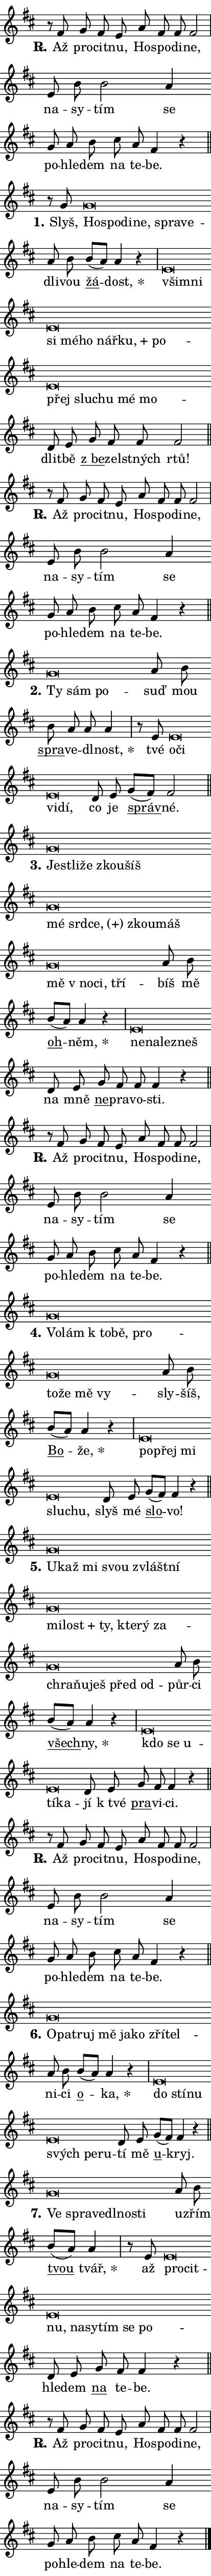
\version "2.22.1"
\header { tagline = "" }
\paper {
  indent = 0\cm
  top-margin = 0\cm
  right-margin = 0\cm
  bottom-margin = 0\cm
  left-margin = 0\cm
  paper-width = 7\cm
  page-breaking = #ly:one-page-breaking
  system-system-spacing.basic-distance = #11
  score-system-spacing.basic-distance = #11
  ragged-last = ##f
}


%% Author: Thomas Morley
%% https://lists.gnu.org/archive/html/lilypond-user/2020-05/msg00002.html
#(define (line-position grob)
"Returns position of @var[grob} in current system:
   @code{'start}, if at first time-step
   @code{'end}, if at last time-step
   @code{'middle} otherwise
"
  (let* ((col (ly:item-get-column grob))
         (ln (ly:grob-object col 'left-neighbor))
         (rn (ly:grob-object col 'right-neighbor))
         (col-to-check-left (if (ly:grob? ln) ln col))
         (col-to-check-right (if (ly:grob? rn) rn col))
         (break-dir-left
           (and
             (ly:grob-property col-to-check-left 'non-musical #f)
             (ly:item-break-dir col-to-check-left)))
         (break-dir-right
           (and
             (ly:grob-property col-to-check-right 'non-musical #f)
             (ly:item-break-dir col-to-check-right))))
        (cond ((eqv? 1 break-dir-left) 'start)
              ((eqv? -1 break-dir-right) 'end)
              (else 'middle))))

#(define (tranparent-at-line-position vctor)
  (lambda (grob)
  "Relying on @code{line-position} select the relevant enry from @var{vctor}.
Used to determine transparency,"
    (case (line-position grob)
      ((end) (not (vector-ref vctor 0)))
      ((middle) (not (vector-ref vctor 1)))
      ((start) (not (vector-ref vctor 2))))))

noteHeadBreakVisibility =
#(define-music-function (break-visibility)(vector?)
"Makes @code{NoteHead}s transparent relying on @var{break-visibility}"
#{
  \override NoteHead.transparent =
    #(tranparent-at-line-position break-visibility)
#})

#(define delete-ledgers-for-transparent-note-heads
  (lambda (grob)
    "Reads whether a @code{NoteHead} is transparent.
If so this @code{NoteHead} is removed from @code{'note-heads} from
@var{grob}, which is supposed to be @code{LedgerLineSpanner}.
As a result ledgers are not printed for this @code{NoteHead}"
    (let* ((nhds-array (ly:grob-object grob 'note-heads))
           (nhds-list
             (if (ly:grob-array? nhds-array)
                 (ly:grob-array->list nhds-array)
                 '()))
           ;; Relies on the transparent-property being done before
           ;; Staff.LedgerLineSpanner.after-line-breaking is executed.
           ;; This is fragile ...
           (to-keep
             (remove
               (lambda (nhd)
                 (ly:grob-property nhd 'transparent #f))
               nhds-list)))
      ;; TODO find a better method to iterate over grob-arrays, similiar
      ;; to filter/remove etc for lists
      ;; For now rebuilt from scratch
      (set! (ly:grob-object grob 'note-heads)  '())
      (for-each
        (lambda (nhd)
          (ly:pointer-group-interface::add-grob grob 'note-heads nhd))
        to-keep))))

hideNotes = {
  \noteHeadBreakVisibility #begin-of-line-visible
}
unHideNotes = {
  \noteHeadBreakVisibility #all-visible
}

% work-around for resetting accidentals
% https://lilypond.org/doc/v2.23/Documentation/notation/displaying-rhythms#unmetered-music
cadenzaMeasure = {
  \cadenzaOff
  \partial 1024 s1024
  \cadenzaOn
}

#(define-markup-command (accent layout props text) (markup?)
  "Underline accented syllable"
  (interpret-markup layout props
    #{\markup \override #'(offset . 4.3) \underline { #text }#}))

responsum = \markup \concat {
  "R" \hspace #-1.05 \path #0.1 #'((moveto 0 0.07) (lineto 0.9 0.8)) \hspace #0.05 "."
}

\layout {
    \context {
        \Staff
        \remove "Time_signature_engraver"
        \override LedgerLineSpanner.after-line-breaking = #delete-ledgers-for-transparent-note-heads
    }
    \context {
        \Voice {
            \override NoteHead.output-attributes = #'((class . "notehead"))
            \override Hairpin.height = #0.55
        }
    }
    \context {
        \Lyrics {
            \override StanzaNumber.output-attributes = #'((class . "stanzanumber"))
            \override LyricSpace.minimum-distance = #0.9
            \override LyricText.font-name = #"TeX Gyre Schola"
            \override LyricText.font-size = 1
            \override StanzaNumber.font-name = #"TeX Gyre Schola Bold"
            \override StanzaNumber.font-size = 1
        }
    }
}

% magnetic-lyrics.ily
%
%   written by
%     Jean Abou Samra <jean@abou-samra.fr>
%     Werner Lemberg <wl@gnu.org>
%
%   adapted by
%     Jiri Hon <jiri.hon@gmail.com>
%
% Version 2022-Apr-15

% https://www.mail-archive.com/lilypond-user@gnu.org/msg149350.html

#(define (Left_hyphen_pointer_engraver context)
   "Collect syllable-hyphen-syllable occurrences in lyrics and store
them in properties.  This engraver only looks to the left.  For
example, if the lyrics input is @code{foo -- bar}, it does the
following.

@itemize @bullet
@item
Set the @code{text} property of the @code{LyricHyphen} grob between
@q{foo} and @q{bar} to @code{foo}.

@item
Set the @code{left-hyphen} property of the @code{LyricText} grob with
text @q{foo} to the @code{LyricHyphen} grob between @q{foo} and
@q{bar}.
@end itemize

Use this auxiliary engraver in combination with the
@code{lyric-@/text::@/apply-@/magnetic-@/offset!} hook."
   (let ((hyphen #f)
         (text #f))
     (make-engraver
      (acknowledgers
       ((lyric-syllable-interface engraver grob source-engraver)
        (set! text grob)))
      (end-acknowledgers
       ((lyric-hyphen-interface engraver grob source-engraver)
        ;(when (not (grob::has-interface grob 'lyric-space-interface))
          (set! hyphen grob)));)
      ((stop-translation-timestep engraver)
       (when (and text hyphen)
         (ly:grob-set-object! text 'left-hyphen hyphen))
       (set! text #f)
       (set! hyphen #f)))))

#(define (lyric-text::apply-magnetic-offset! grob)
   "If the space between two syllables is less than the value in
property @code{LyricText@/.details@/.squash-threshold}, move the right
syllable to the left so that it gets concatenated with the left
syllable.

Use this function as a hook for
@code{LyricText@/.after-@/line-@/breaking} if the
@code{Left_@/hyphen_@/pointer_@/engraver} is active."
   (let ((hyphen (ly:grob-object grob 'left-hyphen #f)))
     (when hyphen
       (let ((left-text (ly:spanner-bound hyphen LEFT)))
         (when (grob::has-interface left-text 'lyric-syllable-interface)
           (let* ((common (ly:grob-common-refpoint grob left-text X))
                  (this-x-ext (ly:grob-extent grob common X))
                  (left-x-ext
                   (begin
                     ;; Trigger magnetism for left-text.
                     (ly:grob-property left-text 'after-line-breaking)
                     (ly:grob-extent left-text common X)))
                  ;; `delta` is the gap width between two syllables.
                  (delta (- (interval-start this-x-ext)
                            (interval-end left-x-ext)))
                  (details (ly:grob-property grob 'details))
                  (threshold (assoc-get 'squash-threshold details 0.2)))
             (when (< delta threshold)
               (let* (;; We have to manipulate the input text so that
                      ;; ligatures crossing syllable boundaries are not
                      ;; disabled.  For languages based on the Latin
                      ;; script this is essentially a beautification.
                      ;; However, for non-Western scripts it can be a
                      ;; necessity.
                      (lt (ly:grob-property left-text 'text))
                      (rt (ly:grob-property grob 'text))
                      (is-space (grob::has-interface hyphen 'lyric-space-interface))
                      (space (if is-space " " ""))
                      (space-markup (grob-interpret-markup grob " "))
                      (space-size (interval-length (ly:stencil-extent space-markup X)))
                      (extra-delta (if is-space space-size 0))
                      ;; Append new syllable.
                      (ltrt-space (if (and (string? lt) (string? rt))
                                (string-append lt space rt)
                                (make-concat-markup (list lt space rt))))
                      ;; Right-align `ltrt` to the right side.
                      (ltrt-space-markup (grob-interpret-markup
                               grob
                               (make-translate-markup
                                (cons (interval-length this-x-ext) 0)
                                (make-right-align-markup ltrt-space)))))
                 (begin
                   ;; Don't print `left-text`.
                   (ly:grob-set-property! left-text 'stencil #f)
                   ;; Set text and stencil (which holds all collected
                   ;; syllables so far) and shift it to the left.
                   (ly:grob-set-property! grob 'text ltrt-space)
                   (ly:grob-set-property! grob 'stencil ltrt-space-markup)
                   (ly:grob-translate-axis! grob (- (- delta extra-delta)) X))))))))))


#(define (lyric-hyphen::displace-bounds-first grob)
   ;; Make very sure this callback isn't triggered too early.
   (let ((left (ly:spanner-bound grob LEFT))
         (right (ly:spanner-bound grob RIGHT)))
     (ly:grob-property left 'after-line-breaking)
     (ly:grob-property right 'after-line-breaking)
     (ly:lyric-hyphen::print grob)))

squashThreshold = #0.4

\layout {
  \context {
    \Lyrics
    \consists #Left_hyphen_pointer_engraver
    \override LyricText.after-line-breaking =
      #lyric-text::apply-magnetic-offset!
    \override LyricHyphen.stencil = #lyric-hyphen::displace-bounds-first
    \override LyricText.details.squash-threshold = \squashThreshold
    \override LyricHyphen.minimum-distance = 0
    \override LyricHyphen.minimum-length = \squashThreshold
  }
}

squash = \override LyricText.details.squash-threshold = 9999
unSquash = \override LyricText.details.squash-threshold = \squashThreshold

left = \override LyricText.self-alignment-X = #LEFT
unLeft = \revert LyricText.self-alignment-X

starOffset = #(lambda (grob) 
                (let ((x_offset (ly:self-alignment-interface::aligned-on-x-parent grob)))
                  (if (= x_offset 0) 0 (+ x_offset 1.2))))

star = #(define-music-function (syllable)(string?)
"Append star separator at the end of a syllable"
#{
  \once \override LyricText.X-offset = #starOffset
  \lyricmode { \markup {
    #syllable
    \override #'((font-name . "TeX Gyre Schola Bold")) \hspace #0.2 \lower #0.65 \larger "*"
  } }
#})

starAccent = #(define-music-function (syllable)(string?)
"Append star separator at the end of a syllable and make accent"
#{
  \once \override LyricText.X-offset = #starOffset
  \lyricmode { \markup {
    \accent #syllable
    \override #'((font-name . "TeX Gyre Schola Bold")) \hspace #0.2 \lower #0.65 \larger "*"
  } }
#})

breath = #(define-music-function (syllable)(string?)
"Append breathing indicator at the end of a syllable"
#{
  \lyricmode { \markup { #syllable "+" } }
#})

optionalBreath = #(define-music-function (syllable)(string?)
"Append optional breathing indicator at the end of a syllable"
#{
  \lyricmode { \markup { #syllable "(+)" } }
#})


\score {
    <<
        \new Voice = "melody" { \cadenzaOn \key d \major \relative { r8 fis' g fis e a fis fis fis2 \cadenzaMeasure \bar "|" e8 b' b2 a4 \bar "" g8 a b cis a fis4 r \cadenzaMeasure \bar "||" \break }
\relative { r8 g'8 g\breve*1/16 \hideNotes \breve*1/16 \bar "" \breve*1/16 \bar "" \breve*1/16 \bar "" \breve*1/16 \breve*1/16 \bar "" \unHideNotes a8 b \bar "" b[( a)] a4 r \cadenzaMeasure \bar "|" e\breve*1/16 \hideNotes \breve*1/16 \bar "" \breve*1/16 \bar "" \breve*1/16 \bar "" \breve*1/16 \bar "" \breve*1/16 \bar "" \breve*1/16 \bar "" \breve*1/16 \bar "" \breve*1/16 \bar "" \breve*1/16 \bar "" \breve*1/16 \bar "" \breve*1/16 \breve*1/16 \bar "" \unHideNotes d8 e \bar "" g fis fis fis2 \cadenzaMeasure \bar "||" \break }
\relative { r8 fis' g fis e a fis fis fis2 \cadenzaMeasure \bar "|" e8 b' b2 a4 \bar "" g8 a b cis a fis4 r \cadenzaMeasure \bar "||" \break }
\relative { g'\breve*1/16 \hideNotes \breve*1/16 \breve*1/16 \bar "" \unHideNotes a8 b \bar "" b a a a4 \cadenzaMeasure \bar "|" r8 e8 e\breve*1/16 \hideNotes \breve*1/16 \bar "" \breve*1/16 \breve*1/16 \bar "" \unHideNotes d8 e \bar "" g[( fis)] fis2 \cadenzaMeasure \bar "||" \break }
\relative { g'\breve*1/16 \hideNotes \breve*1/16 \bar "" \breve*1/16 \bar "" \breve*1/16 \bar "" \breve*1/16 \bar "" \breve*1/16 \bar "" \breve*1/16 \bar "" \breve*1/16 \bar "" \breve*1/16 \bar "" \breve*1/16 \bar "" \breve*1/16 \bar "" \breve*1/16 \bar "" \breve*1/16 \breve*1/16 \bar "" \unHideNotes a8 b \bar "" b[( a)] a4 r \cadenzaMeasure \bar "|" e\breve*1/16 \hideNotes \breve*1/16 \bar "" \breve*1/16 \breve*1/16 \bar "" \unHideNotes d8 e \bar "" g fis fis fis4 r \cadenzaMeasure \bar "||" \break }
\relative { r8 fis' g fis e a fis fis fis2 \cadenzaMeasure \bar "|" e8 b' b2 a4 \bar "" g8 a b cis a fis4 r \cadenzaMeasure \bar "||" \break }
\relative { g'\breve*1/16 \hideNotes \breve*1/16 \bar "" \breve*1/16 \bar "" \breve*1/16 \bar "" \breve*1/16 \bar "" \breve*1/16 \bar "" \breve*1/16 \bar "" \breve*1/16 \breve*1/16 \bar "" \unHideNotes a8 b \bar "" b[( a)] a4 r \cadenzaMeasure \bar "|" e\breve*1/16 \hideNotes \breve*1/16 \bar "" \breve*1/16 \bar "" \breve*1/16 \breve*1/16 \bar "" \unHideNotes d8 e \bar "" g[( fis)] fis4 r \cadenzaMeasure \bar "||" \break }
\relative { g'\breve*1/16 \hideNotes \breve*1/16 \bar "" \breve*1/16 \bar "" \breve*1/16 \bar "" \breve*1/16 \bar "" \breve*1/16 \bar "" \breve*1/16 \bar "" \breve*1/16 \bar "" \breve*1/16 \bar "" \breve*1/16 \bar "" \breve*1/16 \bar "" \breve*1/16 \bar "" \breve*1/16 \bar "" \breve*1/16 \bar "" \breve*1/16 \bar "" \breve*1/16 \breve*1/16 \bar "" \unHideNotes a8 b \bar "" b[( a)] a4 r \cadenzaMeasure \bar "|" e\breve*1/16 \hideNotes \breve*1/16 \bar "" \breve*1/16 \bar "" \breve*1/16 \breve*1/16 \bar "" \unHideNotes d8 e \bar "" g fis fis4 r \cadenzaMeasure \bar "||" \break }
\relative { r8 fis' g fis e a fis fis fis2 \cadenzaMeasure \bar "|" e8 b' b2 a4 \bar "" g8 a b cis a fis4 r \cadenzaMeasure \bar "||" \break }
\relative { g'\breve*1/16 \hideNotes \breve*1/16 \bar "" \breve*1/16 \bar "" \breve*1/16 \bar "" \breve*1/16 \bar "" \breve*1/16 \bar "" \breve*1/16 \breve*1/16 \bar "" \unHideNotes a8 b \bar "" b[( a)] a4 r \cadenzaMeasure \bar "|" e\breve*1/16 \hideNotes \breve*1/16 \bar "" \breve*1/16 \bar "" \breve*1/16 \bar "" \breve*1/16 \breve*1/16 \bar "" \unHideNotes d8 e \bar "" g[( fis)] fis4 r \cadenzaMeasure \bar "||" \break }
\relative { g'\breve*1/16 \hideNotes \breve*1/16 \bar "" \breve*1/16 \bar "" \breve*1/16 \bar "" \breve*1/16 \breve*1/16 \bar "" \unHideNotes a8 b \bar "" b[( a)] a4 \cadenzaMeasure \bar "|" r8 e8 e\breve*1/16 \hideNotes \breve*1/16 \bar "" \breve*1/16 \bar "" \breve*1/16 \bar "" \breve*1/16 \bar "" \breve*1/16 \bar "" \breve*1/16 \breve*1/16 \bar "" \unHideNotes d8 e \bar "" g fis fis4 r \cadenzaMeasure \bar "||" \break }
\relative { r8 fis' g fis e a fis fis fis2 \cadenzaMeasure \bar "|" e8 b' b2 a4 \bar "" g8 a b cis a fis4 r \cadenzaMeasure \bar "||" \break } \bar "|." }
        \new Lyrics \lyricsto "melody" { \lyricmode { \set stanza = \responsum
Až pro -- cit -- nu, Ho -- spo -- di -- ne, na -- sy -- tím se po -- hle -- dem na te -- be.
\set stanza = "1."
Slyš, \left Ho -- \squash spo -- di -- ne, spra -- ve -- \unLeft \unSquash dli -- vou \markup \accent žá -- \star dost, \left všim -- \squash ni si mé -- ho nář -- \breath "ku," po -- přej slu -- chu mé mo -- \unLeft \unSquash dlit -- bě \markup \accent "z be" -- ze -- lstných rtů!
\set stanza = \responsum
Až pro -- cit -- nu, Ho -- spo -- di -- ne, na -- sy -- tím se po -- hle -- dem na te -- be.
\set stanza = "2."
\left Ty \squash sám po -- \unLeft \unSquash suď mou \markup \accent spra -- ve -- dl -- \star nost, tvé \left o -- \squash či vi -- dí, \unLeft \unSquash co je \markup \accent správ -- né.
\set stanza = "3."
\left Je -- \squash stli -- že zkou -- šíš mé srd -- \optionalBreath ce, zkou -- máš mě "v no" -- ci, tří -- \unLeft \unSquash bíš mě \markup \accent oh -- \star něm, \left ne -- \squash na -- lez -- neš \unLeft \unSquash na mně \markup \accent ne -- pra -- vo -- sti.
\set stanza = \responsum
Až pro -- cit -- nu, Ho -- spo -- di -- ne, na -- sy -- tím se po -- hle -- dem na te -- be.
\set stanza = "4."
\left Vo -- \squash lám "k to" -- bě, pro -- to -- že mě vy -- \unLeft \unSquash sly -- šíš, \markup \accent Bo -- \star že, \left po -- \squash přej mi slu -- chu, \unLeft \unSquash slyš mé \markup \accent slo -- vo!
\set stanza = "5."
\left U -- \squash kaž mi svou zvlášt -- ní mi -- \breath "lost" ty, kte -- rý za -- chra -- ňu -- ješ před od -- \unLeft \unSquash půr -- ci \markup \accent všech -- \star ny, \left kdo \squash se u -- tí -- ka -- \unLeft \unSquash jí "k tvé" \markup \accent pra -- vi -- ci.
\set stanza = \responsum
Až pro -- cit -- nu, Ho -- spo -- di -- ne, na -- sy -- tím se po -- hle -- dem na te -- be.
\set stanza = "6."
\left O -- \squash pa -- truj mě ja -- ko zří -- tel -- \unLeft \unSquash ni -- ci \markup \accent o -- \star ka, \left do \squash stí -- nu svých pe -- ru -- \unLeft \unSquash tí mě \markup \accent u -- kryj.
\set stanza = "7."
\left Ve \squash spra -- ve -- dl -- no -- sti \unLeft \unSquash u -- zřím \markup \accent tvou \star tvář, až \left pro -- \squash cit -- nu, na -- sy -- tím se po -- \unLeft \unSquash hle -- dem \markup \accent na te -- be.
\set stanza = \responsum
Až pro -- cit -- nu, Ho -- spo -- di -- ne, na -- sy -- tím se po -- hle -- dem na te -- be. } }
    >>
    \layout {}
}
